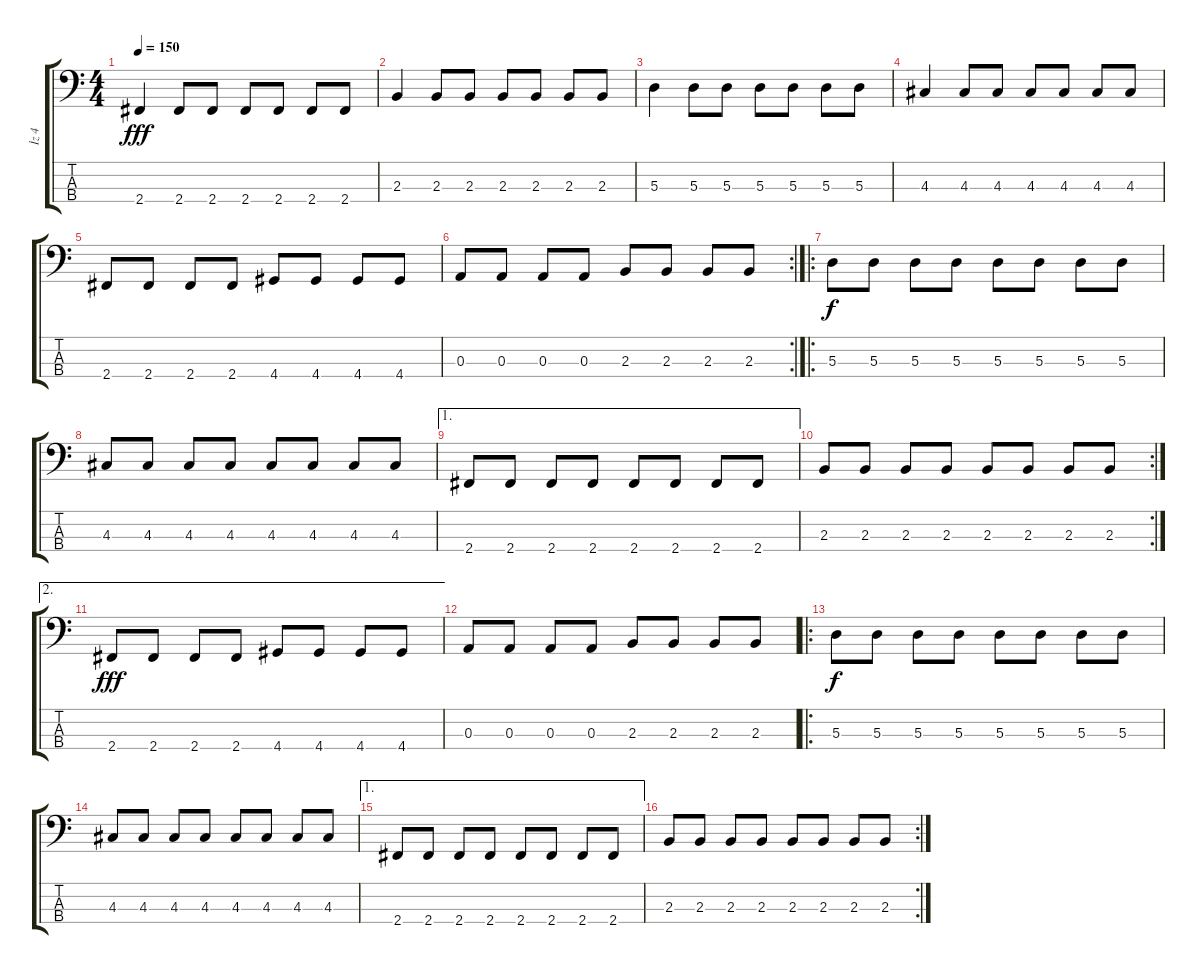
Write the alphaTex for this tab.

\track ("İz 4" "İz 4") {instrument electricbassfinger}
\staff {score tabs}
\tuning (G2 D2 A1 E1) {hide}
\ts (4 4)
\tempo 150
\clef f4
\ks c
2.4.4{dy fff} 2.4.8 2.4.8 2.4.8 2.4.8 2.4.8 2.4.8 |
2.3.4 2.3.8 2.3.8 2.3.8 2.3.8 2.3.8 2.3.8 |
5.3.4 5.3.8 5.3.8 5.3.8 5.3.8 5.3.8 5.3.8 |
4.3.4 4.3.8 4.3.8 4.3.8 4.3.8 4.3.8 4.3.8 |
2.4.8 2.4.8 2.4.8 2.4.8 4.4.8 4.4.8 4.4.8 4.4.8 |
\rc 2
0.3.8 0.3.8 0.3.8 0.3.8 2.3.8 2.3.8 2.3.8 2.3.8 |
\ro
5.3.8{dy f} 5.3.8 5.3.8 5.3.8 5.3.8 5.3.8 5.3.8 5.3.8 |
4.3.8 4.3.8 4.3.8 4.3.8 4.3.8 4.3.8 4.3.8 4.3.8 |
\ae 1
2.4.8 2.4.8 2.4.8 2.4.8 2.4.8 2.4.8 2.4.8 2.4.8 |
\rc 2
2.3.8 2.3.8 2.3.8 2.3.8 2.3.8 2.3.8 2.3.8 2.3.8 |
\ae 2
2.4.8{dy fff} 2.4.8 2.4.8 2.4.8 4.4.8 4.4.8 4.4.8 4.4.8 |
0.3.8 0.3.8 0.3.8 0.3.8 2.3.8 2.3.8 2.3.8 2.3.8 |
\ro
5.3.8{dy f} 5.3.8 5.3.8 5.3.8 5.3.8 5.3.8 5.3.8 5.3.8 |
4.3.8 4.3.8 4.3.8 4.3.8 4.3.8 4.3.8 4.3.8 4.3.8 |
\ae 1
2.4.8 2.4.8 2.4.8 2.4.8 2.4.8 2.4.8 2.4.8 2.4.8 |
\rc 2
2.3.8 2.3.8 2.3.8 2.3.8 2.3.8 2.3.8 2.3.8 2.3.8
